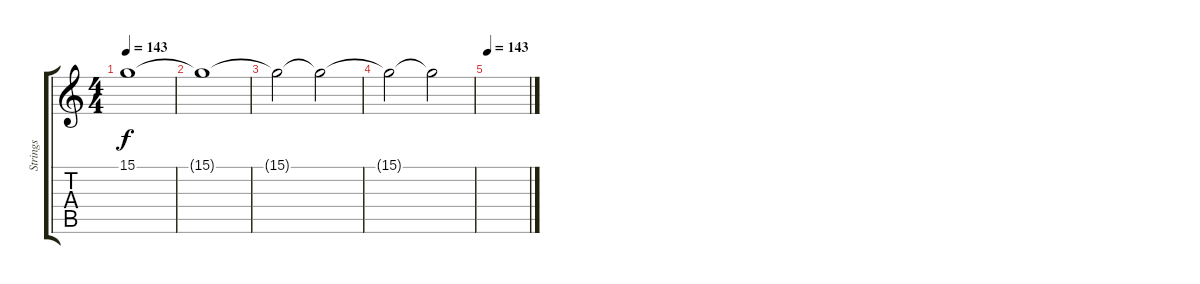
\track ("Strings" "Strings") {instrument stringensemble1}
\staff {score tabs}
\tuning (E4 B3 G3 D3 A2 E2) {hide}
\ts (4 4)
\tempo 143
\clef g2
\ks c
15.1.1{dy f} |
15.1{t}.1 |
15.1{t}.2 15.1{t}.2 |
15.1{t}.2 15.1{t}.2 |
\tempo 143
